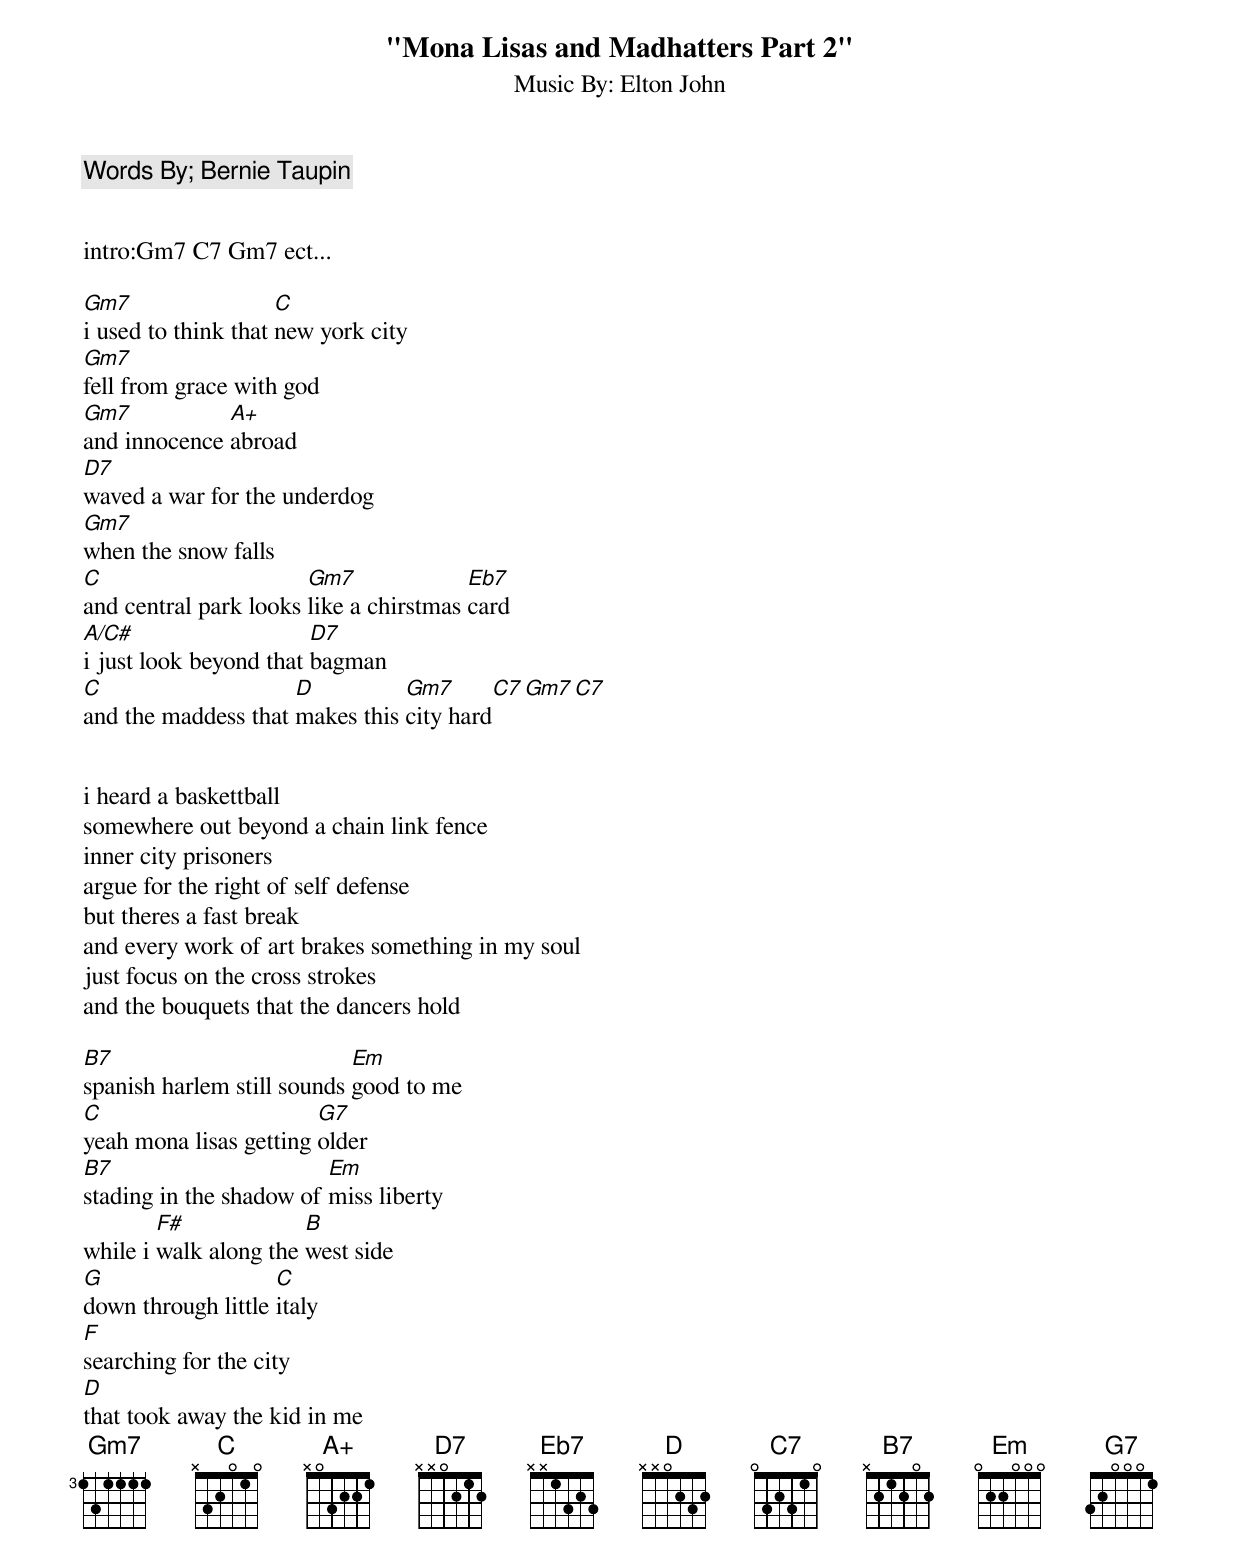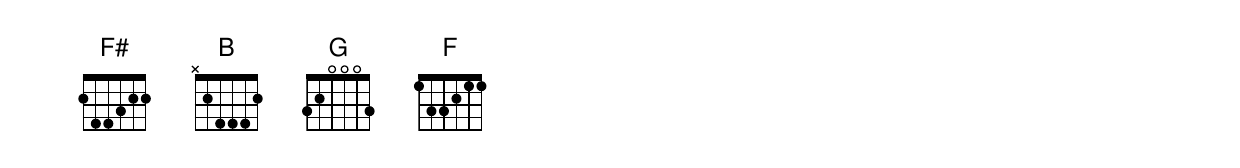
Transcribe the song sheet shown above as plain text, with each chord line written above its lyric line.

"Mona Lisas and Madhatters Part 2"
Music By: Elton John
Words By; Bernie Taupin


intro:Gm7 C7 Gm7 ect...

Gm7                  C
i used to think that new york city
Gm7
fell from grace with god
Gm7           A+
and innocence abroad
D7
waved a war for the underdog
Gm7
when the snow falls
C                      Gm7              Eb7
and central park looks like a chirstmas card
A/C#                    D7
i just look beyond that bagman
C                    D          Gm7        C7  Gm7 C7
and the maddess that makes this city hard


i heard a baskettball
somewhere out beyond a chain link fence
inner city prisoners
argue for the right of self defense
but theres a fast break
and every work of art brakes something in my soul
just focus on the cross strokes
and the bouquets that the dancers hold

B7                          Em
spanish harlem still sounds good to me
C                       G7
yeah mona lisas getting older
B7                       Em
stading in the shadow of miss liberty
        F#             B
while i walk along the west side
G                   C
down through little italy
F
searching for the city
D
that took away the kid in me
